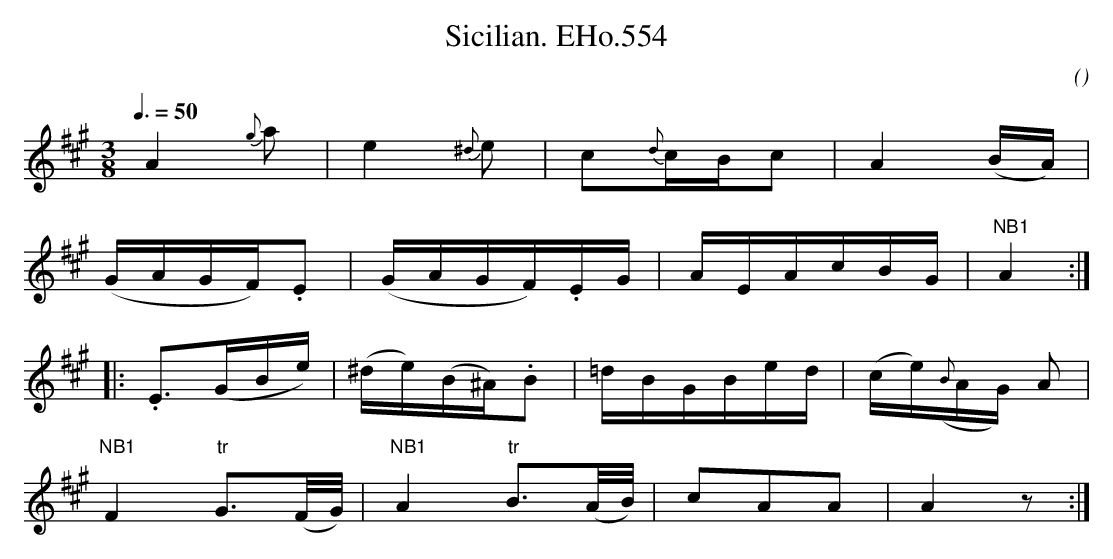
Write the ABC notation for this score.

X:1
T:Sicilian. EHo.554
M:3/8
L:1/8
Q:3/8=50
C:
O:
K:A
yA2 {g}a | e2{^d}e | c{d}c/B/c | A2(B/A/) |
(G/A/G/F/).E | (G/A/G/F/).E/G/ | A/E/A/c/B/G/ | "NB1"A2 :|
|: .E3/(G/B/e/) | (^d/e/)(B/^A/).B | =d/B/G/B/e/d/ | (c/e/)({B}A/G/) A |
"NB1"F2"tr"G3/(F//G//) | "NB1"A2"tr"B3/(A//B//) | cAA | A2z :|
